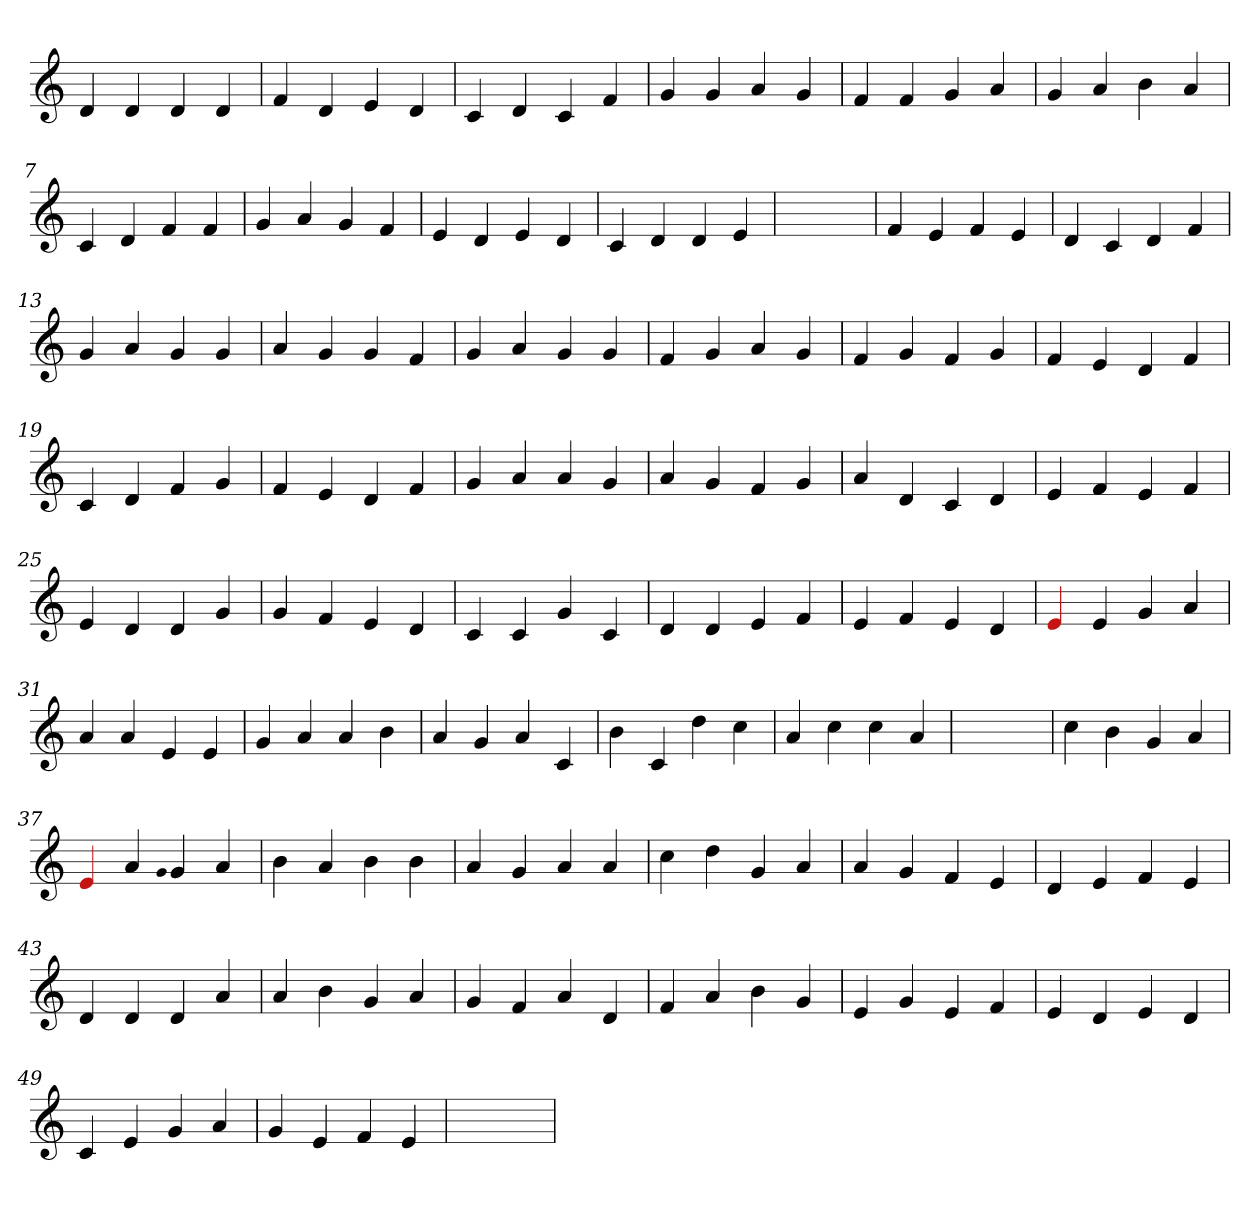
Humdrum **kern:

**kern
*part1
*staff1
*clefG2
=1
4d
4d
4d
4d
=2
4f
4d
4e
4d
=3
4c
4d
4c
4f
=4
4g
4g
4a
4g
=5
4f
4f
4g
4a
=6
4g
4a
4b
4a
=7
4c
4d
4f
4f
=8
4g
4a
4g
4f
=9
4e
4d
4e
4d
=10
4c
4d
4d
4e
=11
1ryy
=11
4f
4e
4f
4e
=12
4d
4c
4d
4f
=13
4g
4a
4g
4g
=14
4a
4g
4g
4f
=15
4g
4a
4g
4g
=16
4f
4g
4a
4g
=17
4f
4g
4f
4g
=18
4f
4e
4d
4f
=19
4c
4d
4f
4g
=20
4f
4e
4d
4f
=21
4g
4a
4a
4g
=22
4a
4g
4f
4g
=23
4a
4d
4c
4d
=24
4e
4f
4e
4f
=25
4e
4d
4d
4g
=26
4g
4f
4e
4d
=27
4c
4c
4g
4c
=28
4d
4d
4e
4f
=29
4e
4f
4e
4d
=30
4Re
4e
4g
4a
=31
4a
4a
4e
4e
=32
4g
4a
4a
4b
=33
4a
4g
4a
4c
=34
4b
4c
4dd
4cc
=35
4a
4cc
4cc
4a
=36
1ryy
=36
4cc
4b
4g
4a
=37
4Re
4a
qqg
4g
4a
=38
4b
4a
4b
4b
=39
4a
4g
4a
4a
=40
4cc
4dd
4g
4a
=41
4a
4g
4f
4e
=42
4d
4e
4f
4e
=43
4d
4d
4d
4a
=44
4a
4b
4g
4a
=45
4g
4f
4a
4d
=46
4f
4a
4b
4g
=47
4e
4g
4e
4f
=48
4e
4d
4e
4d
=49
4c
4e
4g
4a
=50
4g
4e
4f
4e
=51
1ryy
=
*-
